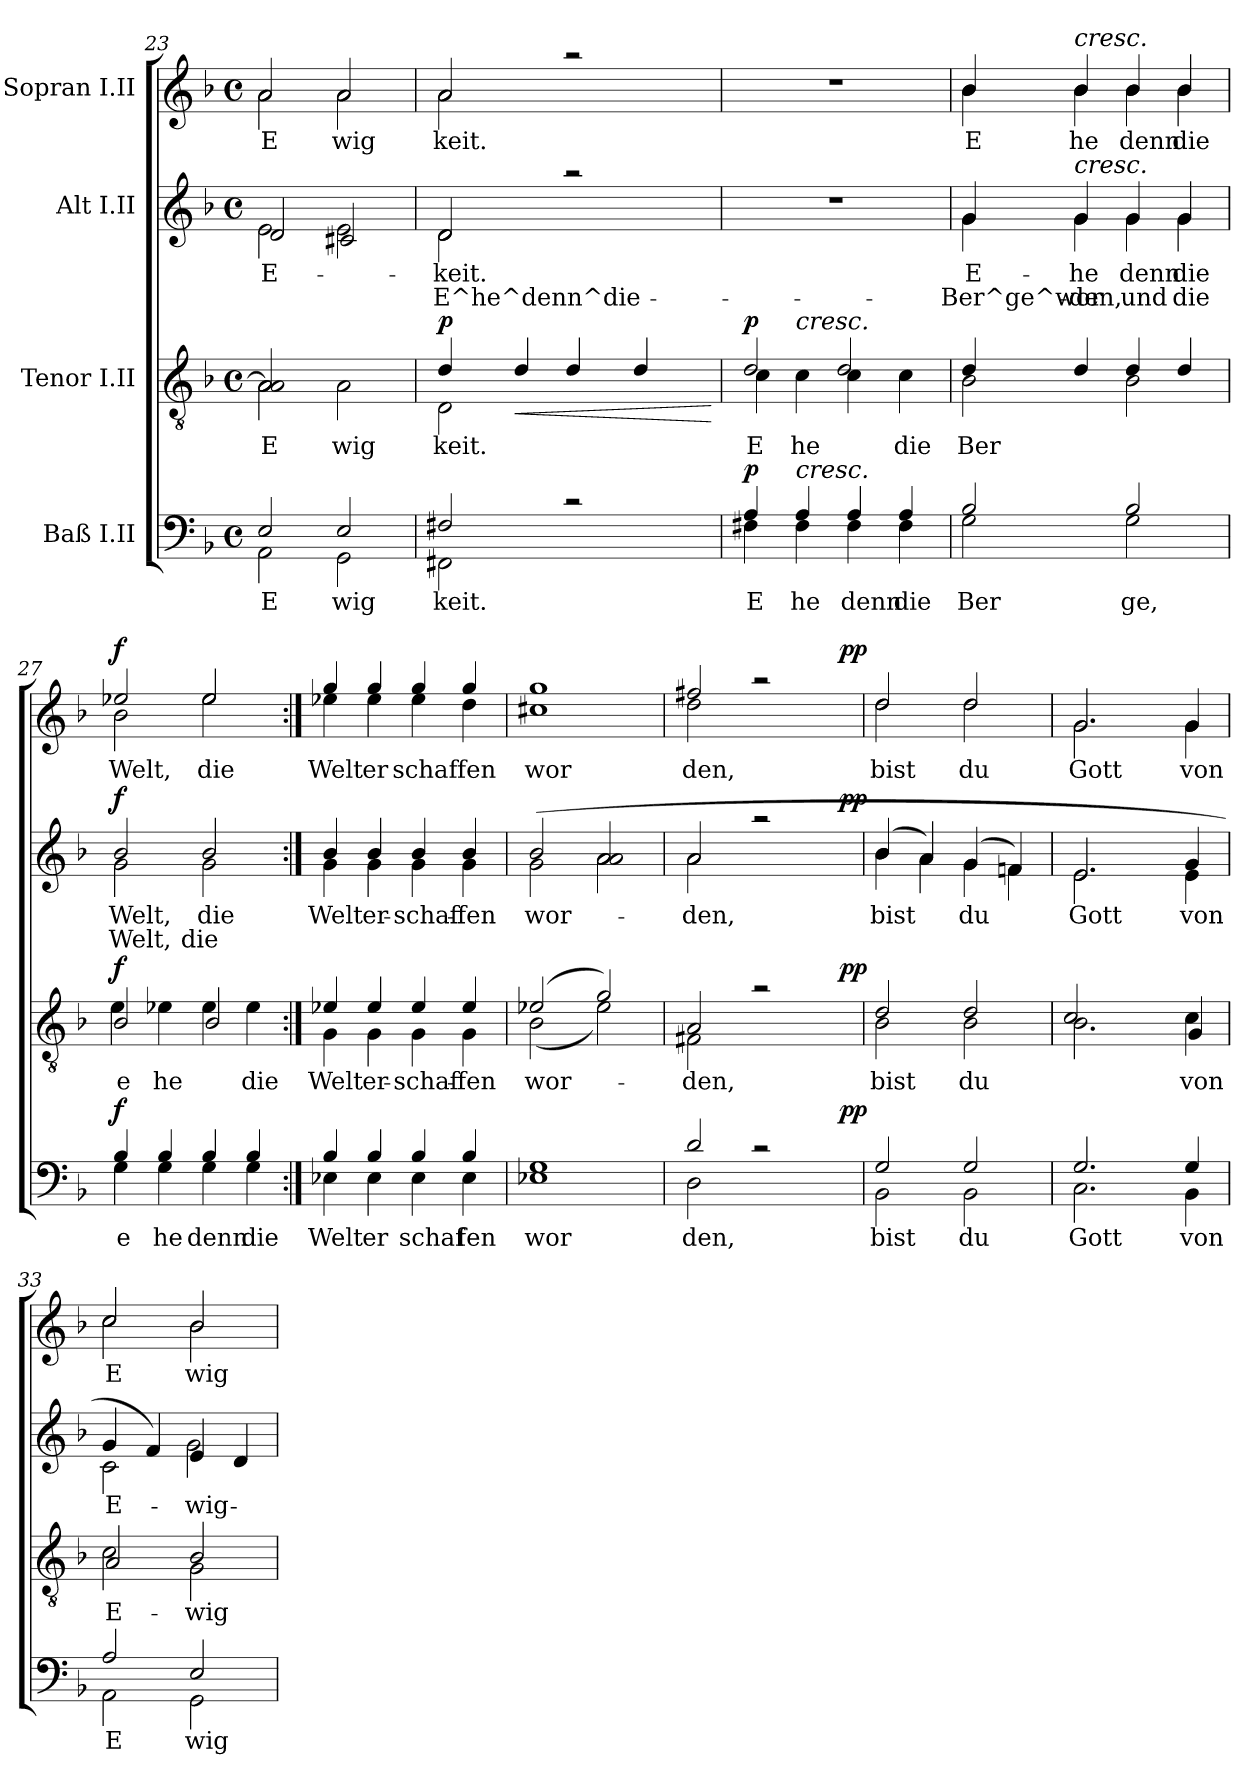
**kern	**text	**dynam	**kern	**text	**dynam	**kern	**text	**text	**dynam	**kern	**text	**dynam
*part4	*part4	*part4	*part3	*part3	*part3	*part2	*part2	*part2	*part2	*part1	*part1	*part1
*staff4	*staff4	*staff4	*staff3	*staff3	*staff3	*staff2	*staff2	*staff2	*staff2	*staff1	*staff1	*staff1
*I"Baß I.II	*	*	*I"Tenor I.II	*	*	*I"Alt I.II	*	*	*	*I"Sopran I.II	*	*
*clefF4	*	*	*clefGv2	*	*	*clefG2	*	*	*	*clefG2	*	*
*k[b-]	*	*	*k[b-]	*	*	*k[b-]	*	*	*	*k[b-]	*	*
*F:	*	*	*F:	*	*	*F:	*	*	*	*F:	*	*
*M4/4	*	*	*M4/4	*	*	*M4/4	*	*	*	*M4/4	*	*
*met(c)	*	*	*met(c)	*	*	*met(c)	*	*	*	*met(c)	*	*
=23	=23	=23	=23	=23	=23	=23	=23	=23	=23	=23	=23	=23
*^	*	*	*	*	*	*	*	*	*	*	*	*
!	!	!LO:LY:b	!	!	!LO:LY:b	!	!	!LO:LY:b	!	!	!	!LO:LY:b	!
*	*	*	*	*^	*	*	*^	*	*	*	*^	*	*
2E/	2AA\	E	.	2A/ 2A/	2A\]	E	.	2e\	2d/	E-	.	.	2a/	2a\	E	.
!	!	!LO:LY:b	!	!	!	!LO:LY:b	!	!	!	!	!	!	!	!	!LO:LY:b	!
2E/	2GG\	wig	.	2A\	2ryy	wig	.	2e\	2c#X/	.	.	.	2a/	2a\	wig	.
=24	=24	=24	=24	=24	=24	=24	=24	=24	=24	=24	=24	=24	=24	=24	=24	=24
!	!	!LO:LY:b	!	!	!	!LO:LY:b	!LO:DY:a	!	!	!LO:LY:b	!LO:LY:b	!	!	!	!LO:LY:b	!
*	*	*	*	*^	*^	*	*	*	*	*	*	*	*	*	*	*
2F#X/	2FF#X\	keit.	.	8ryy	2D\	4d/	2.ryy	keit.	p	2d/	2d\	-keit.	E^he^denn^die-	.	2a/	2a\	keit.	.
.	.	.	.	32ryy	.	.	.	.	.	.	.	.	.	.	.	.	.	.
.	.	.	.	2ryy	.	.	.	.	.	.	.	.	.	.	.	.	.	.
!	!	!	!	!	!	!	!	!	!LO:HP:b	!	!	!	!	!	!	!	!	!
.	.	.	.	.	.	4d/	.	.	<	.	.	.	.	.	.	.	.	.
2rc	2ryy	.	.	.	2ryy	4d/	.	.	.	2raa	2ryy	.	.	.	2raa	2ryy	.	.
.	.	.	.	4ryy	.	.	.	.	.	.	.	.	.	.	.	.	.	.
.	.	.	.	.	.	16.ryy	4d/	.	.	.	.	.	.	.	.	.	.	.
.	.	.	.	.	.	8ryy	.	.	.	.	.	.	.	.	.	.	.	.
.	.	.	.	16.ryy	.	.	.	.	.	.	.	.	.	.	.	.	.	.
.	.	.	.	.	.	32ryy	.	.	.	.	.	.	.	.	.	.	.	.
*v	*v	*	*	*	*	*	*	*	*	*v	*v	*	*	*	*v	*v	*	*
*	*	*	*v	*v	*v	*v	*	*	*	*	*	*	*	*	*
.	.	.	.	.	[	.	.	.	.	.	.	.
=25	=25	=25	=25	=25	=25	=25	=25	=25	=25	=25	=25	=25
*^	*	*	*	*	*	*	*	*	*	*	*	*
!	!	!LO:LY:b	!LO:DY:a	!	!LO:LY:b	!LO:DY:b	!	!	!	!	!	!	!
*	*	*	*	*^	*	*	*	*	*	*	*	*	*
*	*	*	*	*	*^	*	*	*	*	*	*	*	*	*
4A/	4F#X\	E	p	4ryy	2d/	4c\	E	p	1r	.	.	.	1r	.	.
!	!	!	!	!LO:TX:a:i:t=cresc.	!	!	!	!	!	!	!	!	!	!	!
!LO:TX:a:i:t=cresc.	!	!	!	!	!	!	!	!	!	!	!	!	!	!	!
!	!	!LO:LY:b	!	!	!	!	!LO:LY:b	!	!	!	!	!	!	!	!
4A/	4F#\	he	.	2.ryy	.	4c\	he	.	.	.	.	.	.	.	.
!	!	!LO:LY:b	!	!	!	!	!LO:LY:b	!	!	!	!	!	!	!	!
4A/	4F#\	denn	.	.	4c\	2d/	.	.	.	.	.	.	.	.	.
!	!	!LO:LY:b	!	!	!	!	!LO:LY:b	!	!	!	!	!	!	!	!
4A/	4F#\	die	.	.	4c\	.	die	.	.	.	.	.	.	.	.
*	*	*	*	*	*v	*v	*	*	*	*	*	*	*	*	*
=26	=26	=26	=26	=26	=26	=26	=26	=26	=26	=26	=26	=26	=26	=26
!	!	!LO:LY:b	!	!	!	!LO:LY:b	!	!	!LO:LY:b	!LO:LY:b	!	!	!LO:LY:b	!
*	*	*	*	*	*	*	*	*^	*	*	*	*^	*	*
2B-/	2G\	Ber	.	2B-\	4d/	Ber	.	4g/	4g\	E-	-Ber^ge^wor-	.	4b-/	4b-\	E	.
!	!	!	!	!	!	!	!	!	!	!	!	!	!LO:TX:a:i:t=cresc.	!	!	!
!	!	!	!	!	!	!	!	!LO:TX:a:i:t=cresc.	!	!	!	!	!	!	!	!
!	!	!	!	!	!	!	!	!	!	!LO:LY:b	!LO:LY:b	!	!	!	!LO:LY:b	!
.	.	.	.	.	4d/	.	.	4g/	4g\	-he	-den,	.	4b-/	4b-\	he	.
!	!	!LO:LY:b	!	!	!	!LO:LY:b	!	!	!	!LO:LY:b	!LO:LY:b	!	!	!	!LO:LY:b	!
2B-/	2G\	ge,	.	4d/	2B-\	.	.	4g/	4g\	denn	und	.	4b-/	4b-\	denn	.
!	!	!	!	!	!	!	!	!	!	!LO:LY:b	!LO:LY:b	!	!	!	!LO:LY:b	!
.	.	.	.	4d/	.	.	.	4g/	4g\	die	die	.	4b-/	4b-\	die	.
=27	=27	=27	=27	=27	=27	=27	=27	=27	=27	=27	=27	=27	=27	=27	=27	=27
!	!	!LO:LY:b	!LO:DY:a	!	!	!LO:LY:b	!LO:DY:a	!	!	!LO:LY:b	!LO:LY:b	!LO:DY:a	!	!	!LO:LY:b	!LO:DY:a
4B-/	4G\	e	f	2B-/	4e\	e	f	2b-/	2g\	Welt,	Welt,	f	2ee-X/	2b-\	Welt,	f
!	!	!LO:LY:b	!	!	!	!LO:LY:b	!	!	!	!	!	!	!	!	!	!
4B-/	4G\	he	.	.	4e-X\	he	.	.	.	.	.	.	.	.	.	.
!	!	!LO:LY:b	!	!	!	!LO:LY:b	!	!	!	!LO:LY:b	!LO:LY:b	!	!	!	!LO:LY:b	!
4B-/	4G\	denn	.	4e-\	2B-/	.	.	2b-/	2g\	die	die	.	2ee-/	2ee-\	die	.
!	!	!LO:LY:b	!	!	!	!LO:LY:b	!	!	!	!	!	!	!	!	!	!
4B-/	4G\	die	.	4e-\	.	die	.	.	.	.	.	.	.	.	.	.
!!LO:LB:g=z	!!
=28:|!	=28:|!	=28:|!	=28:|!	=28:|!	=28:|!	=28:|!	=28:|!	=28:|!	=28:|!	=28:|!	=28:|!	=28:|!	=28:|!	=28:|!	=28:|!	=28:|!
!	!	!LO:LY:b	!	!	!	!LO:LY:b	!	!	!	!LO:LY:b	!	!	!	!	!LO:LY:b	!
4B-/	4E-X\	Welt	.	4e-X/	4G\	Welt	.	4b-/	4g\	Welt	.	.	4gg/	4ee-X\	Welt	.
!	!	!LO:LY:b	!	!	!	!LO:LY:b	!	!	!	!LO:LY:b	!	!	!	!	!LO:LY:b	!
4B-/	4E-\	er	.	4e-/	4G\	er-	.	4b-/	4g\	er-	.	.	4gg/	4ee-\	er	.
!	!	!LO:LY:b	!	!	!	!LO:LY:b	!	!	!	!LO:LY:b	!	!	!	!	!LO:LY:b	!
4B-/	4E-\	schaf	.	4e-/	4G\	-schaf-	.	4b-/	4g\	-schaf-	.	.	4gg/	4ee-\	schaf	.
!	!	!LO:LY:b	!	!	!	!LO:LY:b	!	!	!	!LO:LY:b	!	!	!	!	!LO:LY:b	!
4B-/	4E-\	fen	.	4e-/	4G\	-fen	.	4b-/	4g\	-fen	.	.	4gg/	4dd\	fen	.
=29	=29	=29	=29	=29	=29	=29	=29	=29	=29	=29	=29	=29	=29	=29	=29	=29
!	!	!LO:LY:b	!	!	!	!LO:LY:b	!	!	!	!LO:LY:b	!	!	!	!	!LO:LY:b	!
*v	*v	*	*	*	*	*	*	*	*	*	*	*	*v	*v	*	*
1E-X 1G	wor	.	(>2e-X/	(<2B-\	wor-	.	2b-/	(>2g\	wor-	.	.	1cc#X 1gg	wor	.
.	.	.	2g/)	2e-\)	.	.	(2a/ 2a/	2a\	.	.	.	.	.	.
=30	=30	=30	=30	=30	=30	=30	=30	=30	=30	=30	=30	=30	=30	=30
*^	*	*	*	*	*	*	*	*	*	*	*	*	*	*
!	!	!LO:LY:b	!	!	!	!LO:LY:b	!	!	!	!LO:LY:b	!	!	!	!LO:LY:b	!
*	*^	*	*	*	*^	*	*	*	*^	*	*	*	*^	*	*
*	*	*	*	*	*	*	*	*	*	*	*	*	*	*	*	*	*^	*	*
2d/	2D\	2ryy	den,	.	2A/	2F#X\	2ryy	-den,	.	2a/	2a\	2ryy	-den,	.	.	2ff#X/	2dd\	2ryy	den,	.
2rc	2ryy	4ryy	.	.	2ra	2ryy	4ryy	.	.	2raa	2ryy	4ryy	.	.	.	2raa	2ryy	4ryy	.	.
.	.	8ryy	.	.	.	.	8ryy	.	.	.	.	8ryy	.	.	.	.	.	8ryy	.	.
.	.	32ryy	.	.	.	.	32ryy	.	.	.	.	32ryy	.	.	.	.	.	32ryy	.	.
!	!	!	!	!LO:DY:a	!	!	!	!	!LO:DY:a	!	!	!	!	!	!LO:DY:a	!	!	!	!	!LO:DY:a
.	.	16.ryy	.	pp	.	.	16.ryy	.	pp	.	.	16.ryy	.	.	pp	.	.	16.ryy	.	pp
=31	=31	=31	=31	=31	=31	=31	=31	=31	=31	=31	=31	=31	=31	=31	=31	=31	=31	=31	=31	=31
!	!	!	!LO:LY:b	!	!	!	!	!LO:LY:b	!	!	!	!	!LO:LY:b	!	!	!	!	!	!LO:LY:b	!
*	*v	*v	*	*	*	*	*	*	*	*	*v	*v	*	*	*	*	*v	*v	*	*
*	*	*	*	*	*v	*v	*	*	*	*	*	*	*	*	*	*	*
2G/	2BB-\	bist	.	2d/	2B-\	bist	.	(<4b-/	4b-\	bist	.	.	2dd/	2dd\	bist	.
.	.	.	.	.	.	.	.	4a/)	4a\	.	.	.	.	.	.	.
!	!	!LO:LY:b	!	!	!	!LO:LY:b	!	!	!	!LO:LY:b	!	!	!	!	!LO:LY:b	!
2G/	2BB-\	du	.	2d/	2B-\	du	.	(<4g/	4g\	du	.	.	2dd/	2dd\	du	.
.	.	.	.	.	.	.	.	4fn/)	4f\	.	.	.	.	.	.	.
=32	=32	=32	=32	=32	=32	=32	=32	=32	=32	=32	=32	=32	=32	=32	=32	=32
!	!	!LO:LY:b	!	!	!	!	!	!	!	!LO:LY:b	!	!	!	!	!LO:LY:b	!
2.G/	2.C\	Gott	.	2.B-\	2c/	.	.	2.e/	2.e\	Gott	.	.	2.g/	2.g\	Gott	.
.	.	.	.	.	4ryy	.	.	.	.	.	.	.	.	.	.	.
!	!	!LO:LY:b	!	!	!	!LO:LY:b	!	!	!	!LO:LY:b	!	!	!	!	!LO:LY:b	!
4G/	4BB-\	von	.	4c\	4G/	von	.	4g/	4e\	von	.	.	4g/	4g\	von	.
=33	=33	=33	=33	=33	=33	=33	=33	=33	=33	=33	=33	=33	=33	=33	=33	=33
!	!	!LO:LY:b	!	!	!	!LO:LY:b	!	!	!	!LO:LY:b	!	!	!	!	!LO:LY:b	!
2A/	2AA\	E	.	2c\	2A/	E-	.	2c\	4g/	-E-	.	.	2cc/	2cc\	E	.
.	.	.	.	.	.	.	.	.	4f/)	.	.	.	.	.	.	.
!	!	!LO:LY:b	!	!	!	!LO:LY:b	!	!	!	!LO:LY:b	!	!	!	!	!LO:LY:b	!
2E/	2GG\	wig	.	2B-/	2G\	-wig-	.	4e/	2g\	wig-	.	.	2b-/	2b-\	wig	.
.	.	.	.	.	.	.	.	(4d/	.	.	.	.	.	.	.	.
*v	*v	*	*	*	*	*	*	*v	*v	*	*	*	*v	*v	*	*
*	*	*	*v	*v	*	*	*	*	*	*	*	*	*
=	=	=	=	=	=	=	=	=	=	=	=	=
*-	*-	*-	*-	*-	*-	*-	*-	*-	*-	*-	*-	*-
